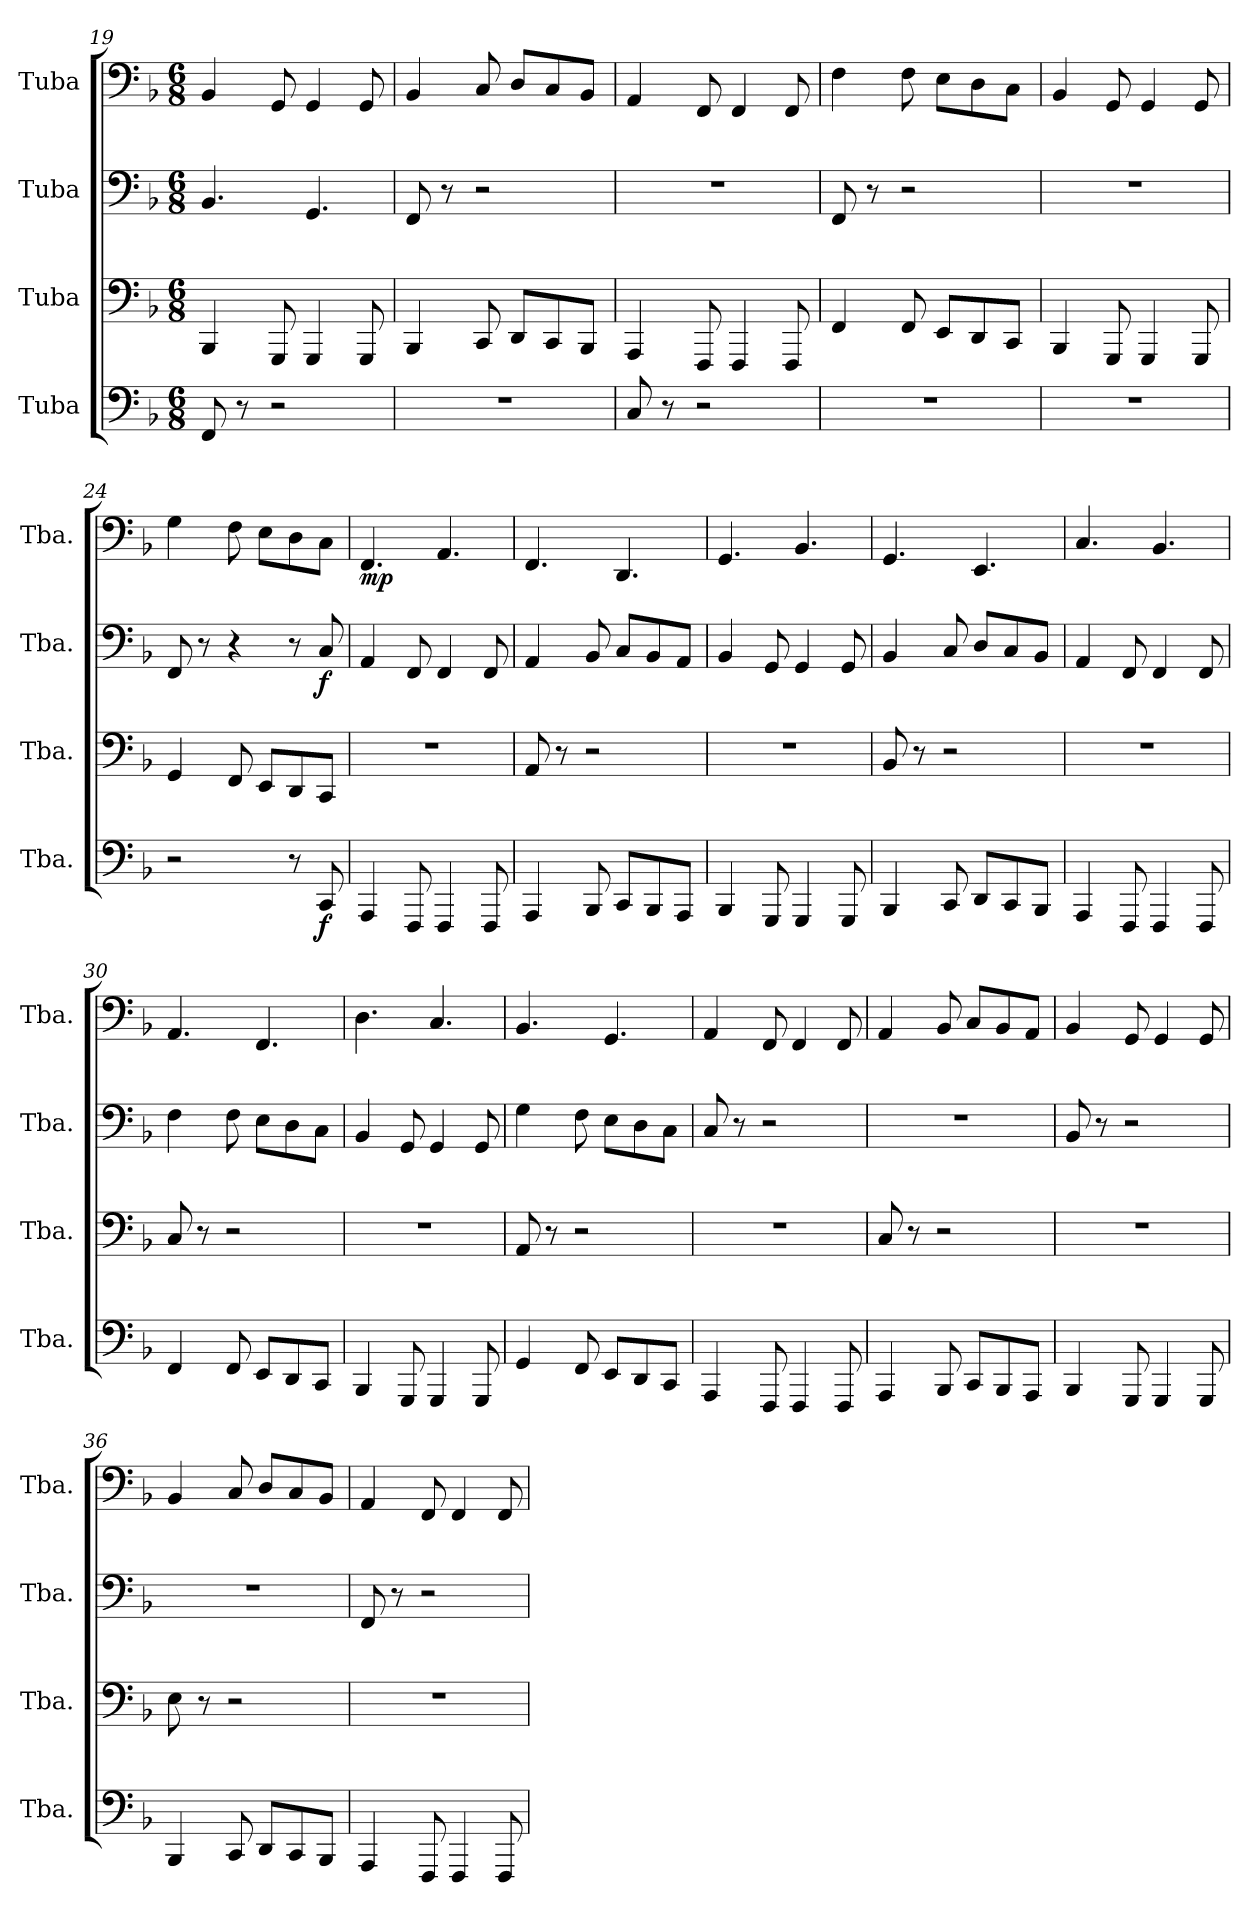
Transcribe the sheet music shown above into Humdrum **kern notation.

**kern	**dynam	**kern	**kern	**dynam	**kern	**dynam
*part4	*part4	*part3	*part2	*part2	*part1	*part1
*staff4	*staff4	*staff3	*staff2	*staff2	*staff1	*staff1
*I"Tuba	*	*I"Tuba	*I"Tuba	*	*I"Tuba	*
*I'Tba.	*	*I'Tba.	*I'Tba.	*	*I'Tba.	*
*clefF4	*	*clefF4	*clefF4	*	*clefF4	*
*k[b-]	*	*k[b-]	*k[b-]	*	*k[b-]	*
*M6/8	*	*M6/8	*M6/8	*	*M6/8	*
=19	=19	=19	=19	=19	=19	=19
8FF/	.	4BBB-/	4.BB-/	.	4BB-/	.
8r	.	.	.	.	.	.
2r	.	8GGG/	.	.	8GG/	.
.	.	4GGG/	4.GG/	.	4GG/	.
.	.	8GGG/	.	.	8GG/	.
=20	=20	=20	=20	=20	=20	=20
2.r	.	4BBB-/	8FF/	.	4BB-/	.
.	.	.	8r	.	.	.
.	.	8CC/	2r	.	8C/	.
.	.	8DD/L	.	.	8D/L	.
.	.	8CC/	.	.	8C/	.
.	.	8BBB-/J	.	.	8BB-/J	.
=21	=21	=21	=21	=21	=21	=21
8C/	.	4AAA/	2.r	.	4AA/	.
8r	.	.	.	.	.	.
2r	.	8FFF/	.	.	8FF/	.
.	.	4FFF/	.	.	4FF/	.
.	.	8FFF/	.	.	8FF/	.
!!LO:LB:g=z
=22	=22	=22	=22	=22	=22	=22
2.r	.	4FF/	8FF/	.	4F\	.
.	.	.	8r	.	.	.
.	.	8FF/	2r	.	8F\	.
.	.	8EE/L	.	.	8E\L	.
.	.	8DD/	.	.	8D\	.
.	.	8CC/J	.	.	8C\J	.
=23	=23	=23	=23	=23	=23	=23
2.r	.	4BBB-/	2.r	.	4BB-/	.
.	.	8GGG/	.	.	8GG/	.
.	.	4GGG/	.	.	4GG/	.
.	.	8GGG/	.	.	8GG/	.
=24	=24	=24	=24	=24	=24	=24
2r	.	4GG/	8FF/	.	4G\	.
.	.	.	8r	.	.	.
.	.	8FF/	4r	.	8F\	.
.	.	8EE/L	.	.	8E\L	.
8r	.	8DD/	8r	.	8D\	.
!	!LO:DY:b	!	!	!LO:DY:b	!	!
8CC/	f	8CC/J	8C/	f	8C\J	.
=25	=25	=25	=25	=25	=25	=25
!	!	!	!	!	!	!LO:DY:b
4AAA/	.	2.r	4AA/	.	4.FF/	mp
8FFF/	.	.	8FF/	.	.	.
4FFF/	.	.	4FF/	.	4.AA/	.
8FFF/	.	.	8FF/	.	.	.
=26	=26	=26	=26	=26	=26	=26
4AAA/	.	8AA/	4AA/	.	4.FF/	.
.	.	8r	.	.	.	.
8BBB-/	.	2r	8BB-/	.	.	.
8CC/L	.	.	8C/L	.	4.DD/	.
8BBB-/	.	.	8BB-/	.	.	.
8AAA/J	.	.	8AA/J	.	.	.
!!LO:PB:g=z
=27	=27	=27	=27	=27	=27	=27
4BBB-/	.	2.r	4BB-/	.	4.GG/	.
8GGG/	.	.	8GG/	.	.	.
4GGG/	.	.	4GG/	.	4.BB-/	.
8GGG/	.	.	8GG/	.	.	.
=28	=28	=28	=28	=28	=28	=28
4BBB-/	.	8BB-/	4BB-/	.	4.GG/	.
.	.	8r	.	.	.	.
8CC/	.	2r	8C/	.	.	.
8DD/L	.	.	8D/L	.	4.EE/	.
8CC/	.	.	8C/	.	.	.
8BBB-/J	.	.	8BB-/J	.	.	.
=29	=29	=29	=29	=29	=29	=29
4AAA/	.	2.r	4AA/	.	4.C/	.
8FFF/	.	.	8FF/	.	.	.
4FFF/	.	.	4FF/	.	4.BB-/	.
8FFF/	.	.	8FF/	.	.	.
=30	=30	=30	=30	=30	=30	=30
4FF/	.	8C/	4F\	.	4.AA/	.
.	.	8r	.	.	.	.
8FF/	.	2r	8F\	.	.	.
8EE/L	.	.	8E\L	.	4.FF/	.
8DD/	.	.	8D\	.	.	.
8CC/J	.	.	8C\J	.	.	.
=31	=31	=31	=31	=31	=31	=31
4BBB-/	.	2.r	4BB-/	.	4.D\	.
8GGG/	.	.	8GG/	.	.	.
4GGG/	.	.	4GG/	.	4.C/	.
8GGG/	.	.	8GG/	.	.	.
!!LO:LB:g=z
=32	=32	=32	=32	=32	=32	=32
4GG/	.	8AA/	4G\	.	4.BB-/	.
.	.	8r	.	.	.	.
8FF/	.	2r	8F\	.	.	.
8EE/L	.	.	8E\L	.	4.GG/	.
8DD/	.	.	8D\	.	.	.
8CC/J	.	.	8C\J	.	.	.
=33	=33	=33	=33	=33	=33	=33
4AAA/	.	2.r	8C/	.	4AA/	.
.	.	.	8r	.	.	.
8FFF/	.	.	2r	.	8FF/	.
4FFF/	.	.	.	.	4FF/	.
8FFF/	.	.	.	.	8FF/	.
=34	=34	=34	=34	=34	=34	=34
4AAA/	.	8C/	2.r	.	4AA/	.
.	.	8r	.	.	.	.
8BBB-/	.	2r	.	.	8BB-/	.
8CC/L	.	.	.	.	8C/L	.
8BBB-/	.	.	.	.	8BB-/	.
8AAA/J	.	.	.	.	8AA/J	.
=35	=35	=35	=35	=35	=35	=35
4BBB-/	.	2.r	8BB-/	.	4BB-/	.
.	.	.	8r	.	.	.
8GGG/	.	.	2r	.	8GG/	.
4GGG/	.	.	.	.	4GG/	.
8GGG/	.	.	.	.	8GG/	.
=36	=36	=36	=36	=36	=36	=36
4BBB-/	.	8E\	2.r	.	4BB-/	.
.	.	8r	.	.	.	.
8CC/	.	2r	.	.	8C/	.
8DD/L	.	.	.	.	8D/L	.
8CC/	.	.	.	.	8C/	.
8BBB-/J	.	.	.	.	8BB-/J	.
!!LO:LB:g=z
=37	=37	=37	=37	=37	=37	=37
4AAA/	.	2.r	8FF/	.	4AA/	.
.	.	.	8r	.	.	.
8FFF/	.	.	2r	.	8FF/	.
4FFF/	.	.	.	.	4FF/	.
8FFF/	.	.	.	.	8FF/	.
=	=	=	=	=	=	=
*-	*-	*-	*-	*-	*-	*-
